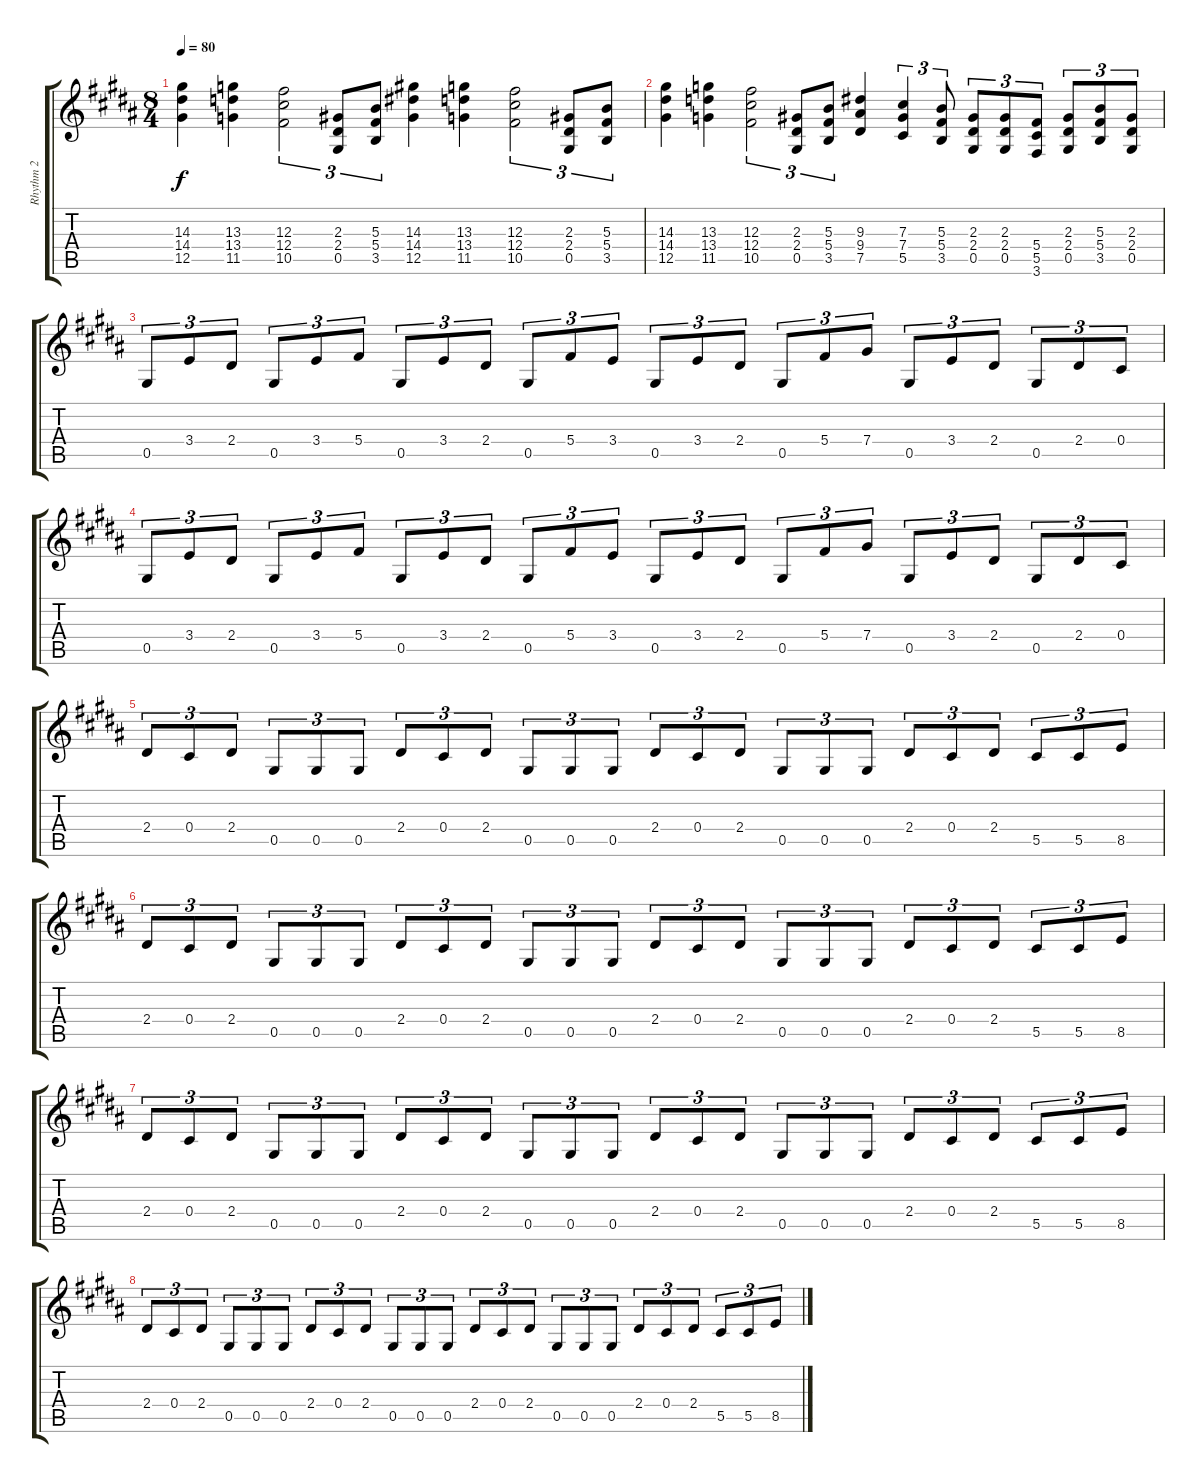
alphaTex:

\track ("Rhythm 2" "Rhythm 2") {instrument distortionguitar}
\staff {score tabs}
\tuning (Eb4 Bb3 Gb3 Db3 Ab2 Eb2) {hide}
\ts (8 4)
\tempo 80
\clef g2
\ks g#minor
(14.3 14.4 12.5).4{dy f} (13.3 13.4 11.5).4 (12.3 12.4 10.5).2{tu (3 2)} (2.3 2.4 0.5).8{tu (3 2)} (5.3 5.4 3.5).8{tu (3 2)} (14.3 14.4 12.5).4 (13.3 13.4 11.5).4 (12.3 12.4 10.5).2{tu (3 2)} (2.3 2.4 0.5).8{tu (3 2)} (5.3 5.4 3.5).8{tu (3 2)} |
(14.3 14.4 12.5).4 (13.3 13.4 11.5).4 (12.3 12.4 10.5).2{tu (3 2)} (2.3 2.4 0.5).8{tu (3 2)} (5.3 5.4 3.5).8{tu (3 2)} (9.3 9.4 7.5).4 (7.3 7.4 5.5).4{tu (3 2)} (5.3 5.4 3.5).8{tu (3 2)} (2.3 2.4 0.5).8{tu (3 2)} (2.3 2.4 0.5).8{tu (3 2)} (5.4 5.5 3.6).8{tu (3 2)} (2.3 2.4 0.5).8{tu (3 2)} (5.3 5.4 3.5).8{tu (3 2)} (2.3 2.4 0.5).8{tu (3 2)} |
0.5.8{tu (3 2)} 3.4.8{tu (3 2)} 2.4.8{tu (3 2)} 0.5.8{tu (3 2)} 3.4.8{tu (3 2)} 5.4.8{tu (3 2)} 0.5.8{tu (3 2)} 3.4.8{tu (3 2)} 2.4.8{tu (3 2)} 0.5.8{tu (3 2)} 5.4.8{tu (3 2)} 3.4.8{tu (3 2)} 0.5.8{tu (3 2)} 3.4.8{tu (3 2)} 2.4.8{tu (3 2)} 0.5.8{tu (3 2)} 5.4.8{tu (3 2)} 7.4.8{tu (3 2)} 0.5.8{tu (3 2)} 3.4.8{tu (3 2)} 2.4.8{tu (3 2)} 0.5.8{tu (3 2)} 2.4.8{tu (3 2)} 0.4.8{tu (3 2)} |
0.5.8{tu (3 2)} 3.4.8{tu (3 2)} 2.4.8{tu (3 2)} 0.5.8{tu (3 2)} 3.4.8{tu (3 2)} 5.4.8{tu (3 2)} 0.5.8{tu (3 2)} 3.4.8{tu (3 2)} 2.4.8{tu (3 2)} 0.5.8{tu (3 2)} 5.4.8{tu (3 2)} 3.4.8{tu (3 2)} 0.5.8{tu (3 2)} 3.4.8{tu (3 2)} 2.4.8{tu (3 2)} 0.5.8{tu (3 2)} 5.4.8{tu (3 2)} 7.4.8{tu (3 2)} 0.5.8{tu (3 2)} 3.4.8{tu (3 2)} 2.4.8{tu (3 2)} 0.5.8{tu (3 2)} 2.4.8{tu (3 2)} 0.4.8{tu (3 2)} |
2.4.8{tu (3 2)} 0.4.8{tu (3 2)} 2.4.8{tu (3 2)} 0.5.8{tu (3 2)} 0.5.8{tu (3 2)} 0.5.8{tu (3 2)} 2.4.8{tu (3 2)} 0.4.8{tu (3 2)} 2.4.8{tu (3 2)} 0.5.8{tu (3 2)} 0.5.8{tu (3 2)} 0.5.8{tu (3 2)} 2.4.8{tu (3 2)} 0.4.8{tu (3 2)} 2.4.8{tu (3 2)} 0.5.8{tu (3 2)} 0.5.8{tu (3 2)} 0.5.8{tu (3 2)} 2.4.8{tu (3 2)} 0.4.8{tu (3 2)} 2.4.8{tu (3 2)} 5.5.8{tu (3 2)} 5.5.8{tu (3 2)} 8.5.8{tu (3 2)} |
2.4.8{tu (3 2)} 0.4.8{tu (3 2)} 2.4.8{tu (3 2)} 0.5.8{tu (3 2)} 0.5.8{tu (3 2)} 0.5.8{tu (3 2)} 2.4.8{tu (3 2)} 0.4.8{tu (3 2)} 2.4.8{tu (3 2)} 0.5.8{tu (3 2)} 0.5.8{tu (3 2)} 0.5.8{tu (3 2)} 2.4.8{tu (3 2)} 0.4.8{tu (3 2)} 2.4.8{tu (3 2)} 0.5.8{tu (3 2)} 0.5.8{tu (3 2)} 0.5.8{tu (3 2)} 2.4.8{tu (3 2)} 0.4.8{tu (3 2)} 2.4.8{tu (3 2)} 5.5.8{tu (3 2)} 5.5.8{tu (3 2)} 8.5.8{tu (3 2)} |
2.4.8{tu (3 2)} 0.4.8{tu (3 2)} 2.4.8{tu (3 2)} 0.5.8{tu (3 2)} 0.5.8{tu (3 2)} 0.5.8{tu (3 2)} 2.4.8{tu (3 2)} 0.4.8{tu (3 2)} 2.4.8{tu (3 2)} 0.5.8{tu (3 2)} 0.5.8{tu (3 2)} 0.5.8{tu (3 2)} 2.4.8{tu (3 2)} 0.4.8{tu (3 2)} 2.4.8{tu (3 2)} 0.5.8{tu (3 2)} 0.5.8{tu (3 2)} 0.5.8{tu (3 2)} 2.4.8{tu (3 2)} 0.4.8{tu (3 2)} 2.4.8{tu (3 2)} 5.5.8{tu (3 2)} 5.5.8{tu (3 2)} 8.5.8{tu (3 2)} |
2.4.8{tu (3 2)} 0.4.8{tu (3 2)} 2.4.8{tu (3 2)} 0.5.8{tu (3 2)} 0.5.8{tu (3 2)} 0.5.8{tu (3 2)} 2.4.8{tu (3 2)} 0.4.8{tu (3 2)} 2.4.8{tu (3 2)} 0.5.8{tu (3 2)} 0.5.8{tu (3 2)} 0.5.8{tu (3 2)} 2.4.8{tu (3 2)} 0.4.8{tu (3 2)} 2.4.8{tu (3 2)} 0.5.8{tu (3 2)} 0.5.8{tu (3 2)} 0.5.8{tu (3 2)} 2.4.8{tu (3 2)} 0.4.8{tu (3 2)} 2.4.8{tu (3 2)} 5.5.8{tu (3 2)} 5.5.8{tu (3 2)} 8.5.8{tu (3 2)}
